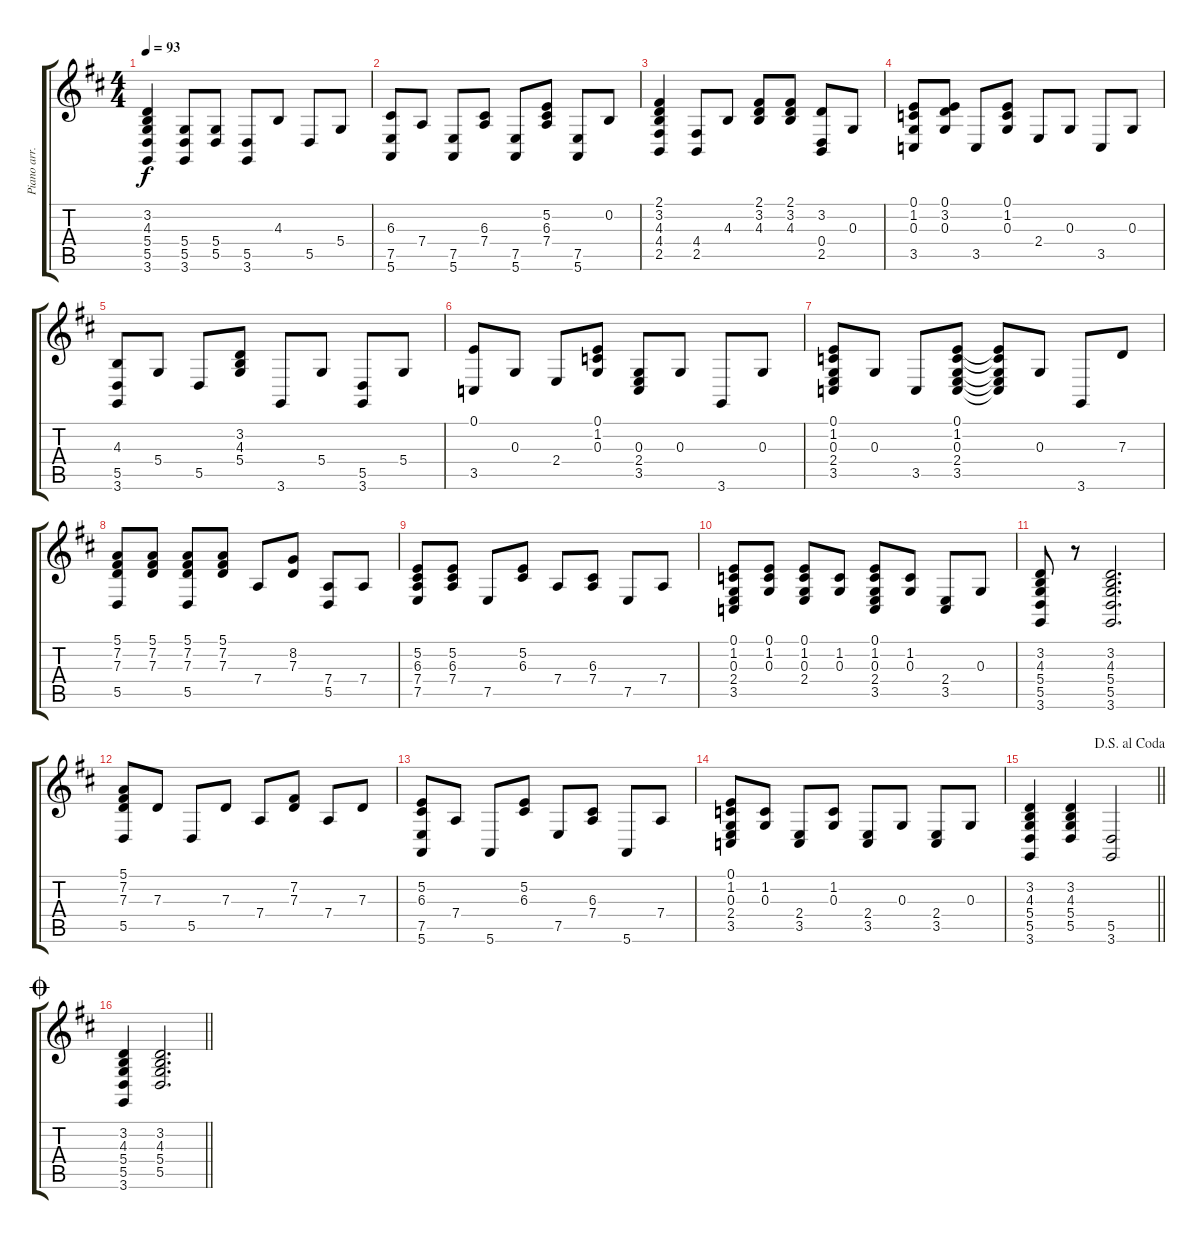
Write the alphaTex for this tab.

\track ("Piano arr. for Guitar" "Piano arr.") {instrument acousticgrandpiano}
\staff {score tabs}
\tuning (E4 B3 G3 D3 A2 E2) {hide}
\ts (4 4)
\tempo 93
\clef g2
\ks d
(3.2 4.3 5.4 5.5 3.6).4{dy f} (5.4 5.5 3.6).8 (5.4 5.5).8 (5.5 3.6).8 4.3.8 5.5.8 5.4.8 |
(6.3 7.5 5.6).8 7.4.8 (7.5 5.6).8 (6.3 7.4).8 (7.5 5.6).8 (5.2 6.3 7.4).8 (7.5 5.6).8 0.2.8 |
(2.1 3.2 4.3 4.4 2.5).4 (4.4 2.5).8 4.3.8 (2.1 3.2 4.3).8 (2.1 3.2 4.3).8 (3.2 0.4 2.5).8 0.3.8 |
(0.1 1.2 0.3 3.5).8 (0.1 3.2 0.3).8 3.5.8 (0.1 1.2 0.3).8 2.4.8 0.3.8 3.5.8 0.3.8 |
(4.3 5.5 3.6).8 5.4.8 5.5.8 (3.2 4.3 5.4).8 3.6.8 5.4.8 (5.5 3.6).8 5.4.8 |
(0.1 3.5).8 0.3.8 2.4.8 (0.1 1.2 0.3).8 (0.3 2.4 3.5).8 0.3.8 3.6.8 0.3.8 |
(0.1 1.2 0.3 2.4 3.5).8 0.3.8 3.5.8 (0.1 1.2 0.3 2.4 3.5).8 (0.1{t} 1.2{t} 0.3{t} 2.4{t} 3.5{t}).8 0.3.8 3.6.8 7.3.8 |
(5.1 7.2 7.3 5.5).8 (5.1 7.2 7.3).8 (5.1 7.2 7.3 5.5).8 (5.1 7.2 7.3).8 7.4.8 (8.2 7.3).8 (7.4 5.5).8 7.4.8 |
(5.2 6.3 7.4 7.5).8 (5.2 6.3 7.4).8 7.5.8 (5.2 6.3).8 7.4.8 (6.3 7.4).8 7.5.8 7.4.8 |
(0.1 1.2 0.3 2.4 3.5).8 (0.1 1.2 0.3).8 (0.1 1.2 0.3 2.4).8 (1.2 0.3).8 (0.1 1.2 0.3 2.4 3.5).8 (1.2 0.3).8 (2.4 3.5).8 0.3.8 |
(3.2 4.3 5.4 5.5 3.6).8 r.8 (3.2 4.3 5.4 5.5 3.6).2{d} |
(5.1 7.2 7.3 5.5).8 7.3.8 5.5.8 7.3.8 7.4.8 (7.2 7.3).8 7.4.8 7.3.8 |
(5.2 6.3 7.5 5.6).8 7.4.8 5.6.8 (5.2 6.3).8 7.5.8 (6.3 7.4).8 5.6.8 7.4.8 |
(0.1 1.2 0.3 2.4 3.5).8 (1.2 0.3).8 (2.4 3.5).8 (1.2 0.3).8 (2.4 3.5).8 0.3.8 (2.4 3.5).8 0.3.8 |
\jump dalsegnoalcoda
\barLineRight lightlight
(3.2 4.3 5.4 5.5 3.6).4 (3.2 4.3 5.4 5.5).4 (5.5 3.6).2 |
\jump coda
\barLineRight lightlight
(3.2 4.3 5.4 5.5 3.6).4 (3.2 4.3 5.4 5.5).2{d}
